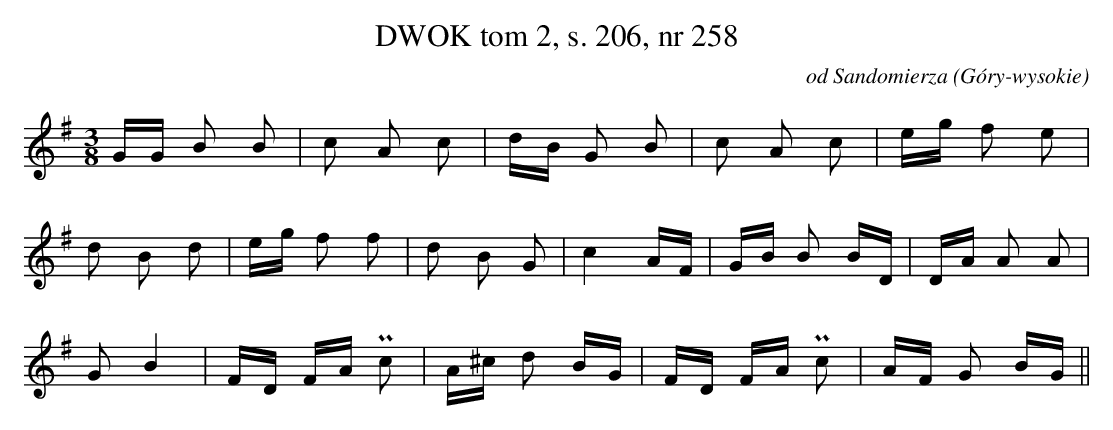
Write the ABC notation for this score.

X:1
T:DWOK tom 2, s. 206, nr 258
O:od Sandomierza (Góry-wysokie)
L:1/16
M:3/8
K:G
GG B2 B2|c2 A2 c2|dB G2 B2|c2 A2 c2|eg f2 e2|
d2 B2 d2|eg f2 f2|d2 B2 G2|c4 AF|GB B2 BD| DA A2 A2|
G2 B4|FD FA Pc2|A^c d2 BG|FD FA Pc2| AF G2 BG||
